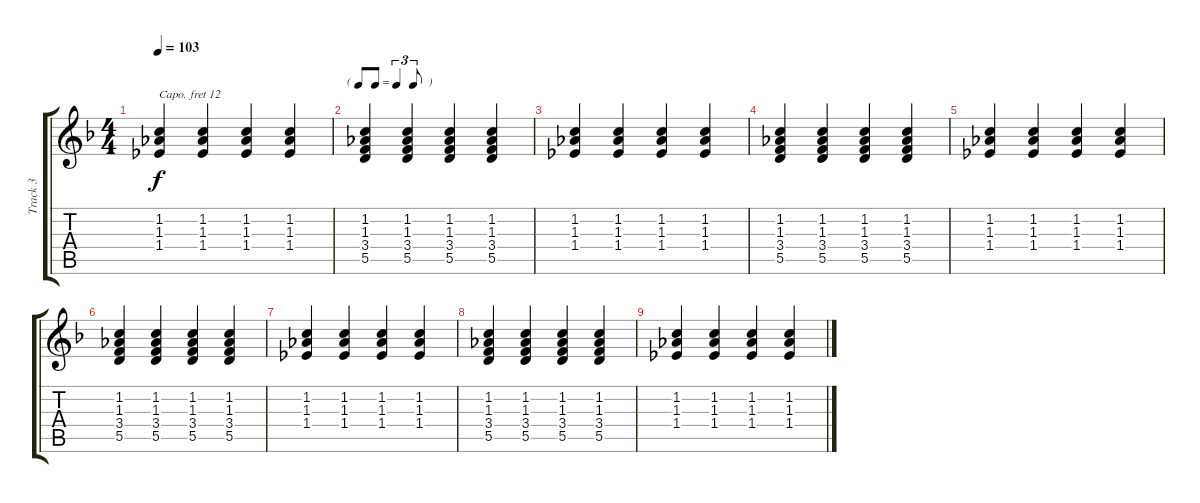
\track ("Track 3" "Track 3") {instrument harpsichord}
\staff {score tabs}
\capo 12
\tuning (E4 B3 G3 D3 A2 E2) {hide}
\ts (4 4)
\tempo 103
\clef g2
\ks f
(1.2 1.3 1.4).4{dy f} (1.2 1.3 1.4).4 (1.2 1.3 1.4).4 (1.2 1.3 1.4).4 |
\tf triplet8th
(1.2 1.3 3.4 5.5).4 (1.2 1.3 3.4 5.5).4 (1.2 1.3 3.4 5.5).4 (1.2 1.3 3.4 5.5).4 |
(1.2 1.3 1.4).4 (1.2 1.3 1.4).4 (1.2 1.3 1.4).4 (1.2 1.3 1.4).4 |
(1.2 1.3 3.4 5.5).4 (1.2 1.3 3.4 5.5).4 (1.2 1.3 3.4 5.5).4 (1.2 1.3 3.4 5.5).4 |
(1.2 1.3 1.4).4 (1.2 1.3 1.4).4 (1.2 1.3 1.4).4 (1.2 1.3 1.4).4 |
(1.2 1.3 3.4 5.5).4 (1.2 1.3 3.4 5.5).4 (1.2 1.3 3.4 5.5).4 (1.2 1.3 3.4 5.5).4 |
(1.2 1.3 1.4).4 (1.2 1.3 1.4).4 (1.2 1.3 1.4).4 (1.2 1.3 1.4).4 |
(1.2 1.3 3.4 5.5).4 (1.2 1.3 3.4 5.5).4 (1.2 1.3 3.4 5.5).4 (1.2 1.3 3.4 5.5).4 |
(1.2 1.3 1.4).4 (1.2 1.3 1.4).4 (1.2 1.3 1.4).4 (1.2 1.3 1.4).4
